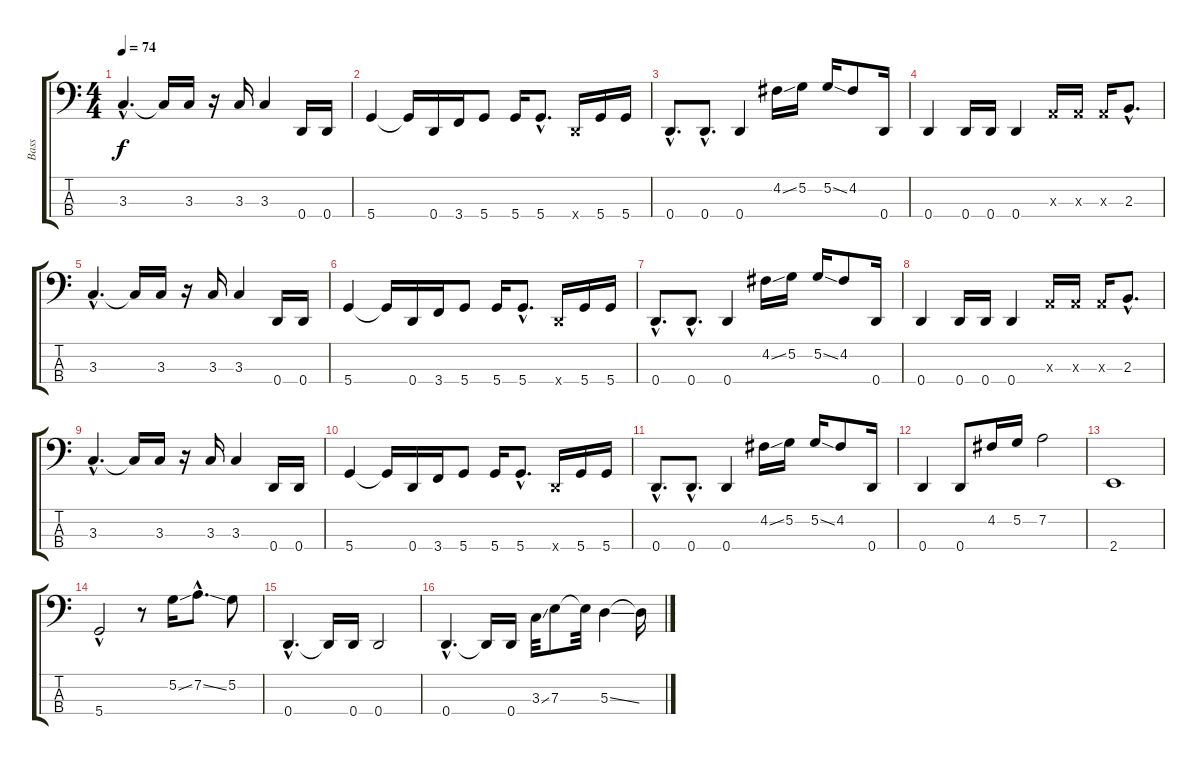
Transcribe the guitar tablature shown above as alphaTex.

\track ("Bass" "Bass") {instrument electricbassfinger}
\staff {score tabs}
\tuning (G2 D2 A1 D1) {hide}
\ts (4 4)
\tempo 74
\clef f4
\ks c
3.3{hac}.4{d dy f} 3.3{t}.16 3.3.16 r.16 3.3.16 3.3.4 0.4.16 0.4.16 |
5.4.4 5.4{t}.16 0.4.16 3.4.16 5.4.8 5.4.16 5.4{hac}.8{d} 0.4{x}.16 5.4.16 5.4.16 |
0.4{hac}.8{d} 0.4{hac}.8{d} 0.4.4 4.2{ss}.16 5.2.16 5.2{ss}.16 4.2.8 0.4.16 |
0.4.4 0.4.16 0.4.16 0.4.4 0.3{x}.16 0.3{x}.16 0.3{x}.16 2.3{hac}.8{d} |
3.3{hac}.4{d} 3.3{t}.16 3.3.16 r.16 3.3.16 3.3.4 0.4.16 0.4.16 |
5.4.4 5.4{t}.16 0.4.16 3.4.16 5.4.8 5.4.16 5.4{hac}.8{d} 0.4{x}.16 5.4.16 5.4.16 |
0.4{hac}.8{d} 0.4{hac}.8{d} 0.4.4 4.2{ss}.16 5.2.16 5.2{ss}.16 4.2.8 0.4.16 |
0.4.4 0.4.16 0.4.16 0.4.4 0.3{x}.16 0.3{x}.16 0.3{x}.16 2.3{hac}.8{d} |
3.3{hac}.4{d} 3.3{t}.16 3.3.16 r.16 3.3.16 3.3.4 0.4.16 0.4.16 |
5.4.4 5.4{t}.16 0.4.16 3.4.16 5.4.8 5.4.16 5.4{hac}.8{d} 0.4{x}.16 5.4.16 5.4.16 |
0.4{hac}.8{d} 0.4{hac}.8{d} 0.4.4 4.2{ss}.16 5.2.16 5.2{ss}.16 4.2.8 0.4.16 |
0.4.4 0.4.8 4.2.16 5.2.16 7.2.2 |
2.4.1 |
5.4{hac}.2 r.8 5.2{ss}.16 7.2{ss hac}.8{d} 5.2.8 |
0.4{hac}.4{d} 0.4{t}.16 0.4.16 0.4.2 |
0.4{hac}.4{d} 0.4{t}.16 0.4.16 3.3{ss}.32 7.3.8 7.3{t}.32 5.3{ss}.4 5.3{t}.16
